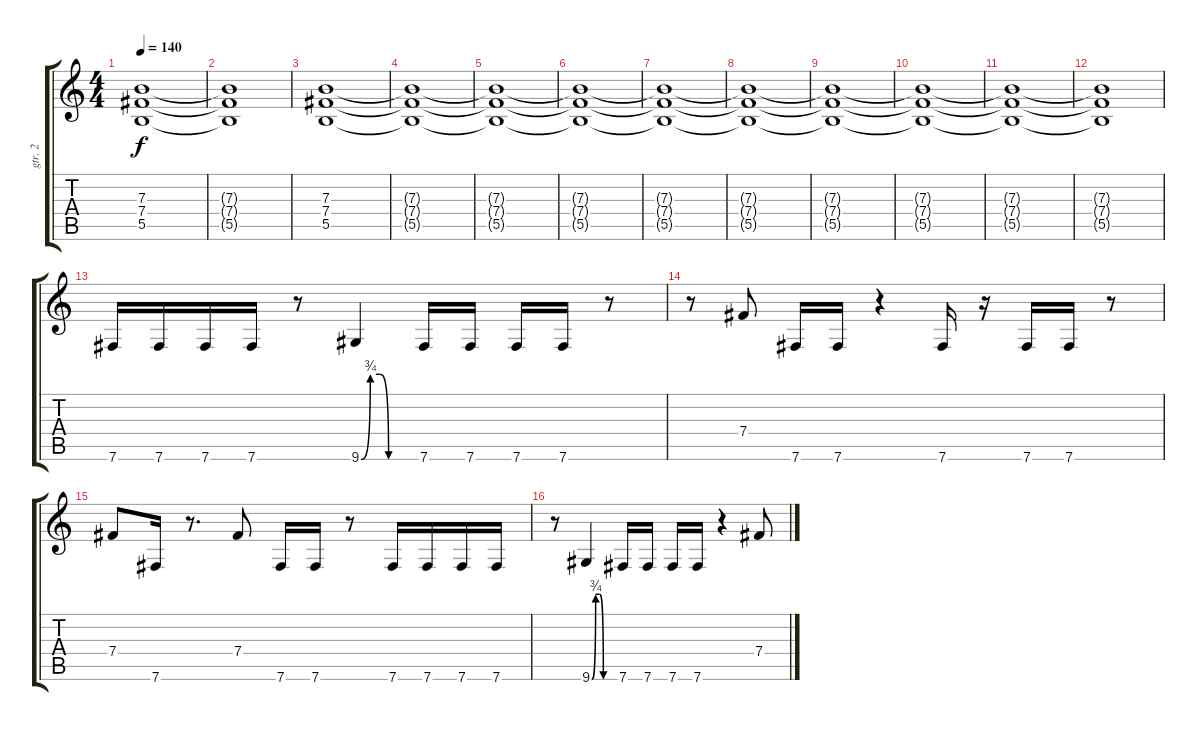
\track ("gtr. 2" "gtr. 2") {instrument distortionguitar}
\staff {score tabs}
\tuning (Db4 Ab3 E3 B2 Gb2 B1) {hide}
\ts (4 4)
\tempo 140
\clef g2
\ks c
(7.3 7.4 5.5).1{dy f} |
(7.3{t} 7.4{t} 5.5{t}).1 |
(7.3 7.4 5.5).1 |
(7.3{t} 7.4{t} 5.5{t}).1 |
(7.3{t} 7.4{t} 5.5{t}).1{volume 7} |
(7.3{t} 7.4{t} 5.5{t}).1 |
(7.3{t} 7.4{t} 5.5{t}).1 |
(7.3{t} 7.4{t} 5.5{t}).1 |
(7.3{t} 7.4{t} 5.5{t}).1{volume 4} |
(7.3{t} 7.4{t} 5.5{t}).1 |
(7.3{t} 7.4{t} 5.5{t}).1 |
(7.3{t} 7.4{t} 5.5{t}).1 |
7.6.16{volume 16} 7.6.16 7.6.16 7.6.16 r.8 9.6{be (custom 0 0 10 3 20 3 30 0 60 0)}.4 7.6.16 7.6.16 7.6.16 7.6.16 r.8 |
r.8 7.4.8 7.6.16 7.6.16 r.4 7.6.16 r.16 7.6.16 7.6.16 r.8 |
7.4.8 7.6.16 r.8{d} 7.4.8 7.6.16 7.6.16 r.8 7.6.16 7.6.16 7.6.16 7.6.16 |
r.8 9.6{be (custom 0 0 10 3 20 3 30 0 60 0)}.4 7.6.16 7.6.16 7.6.16 7.6.16 r.4 7.4.8
